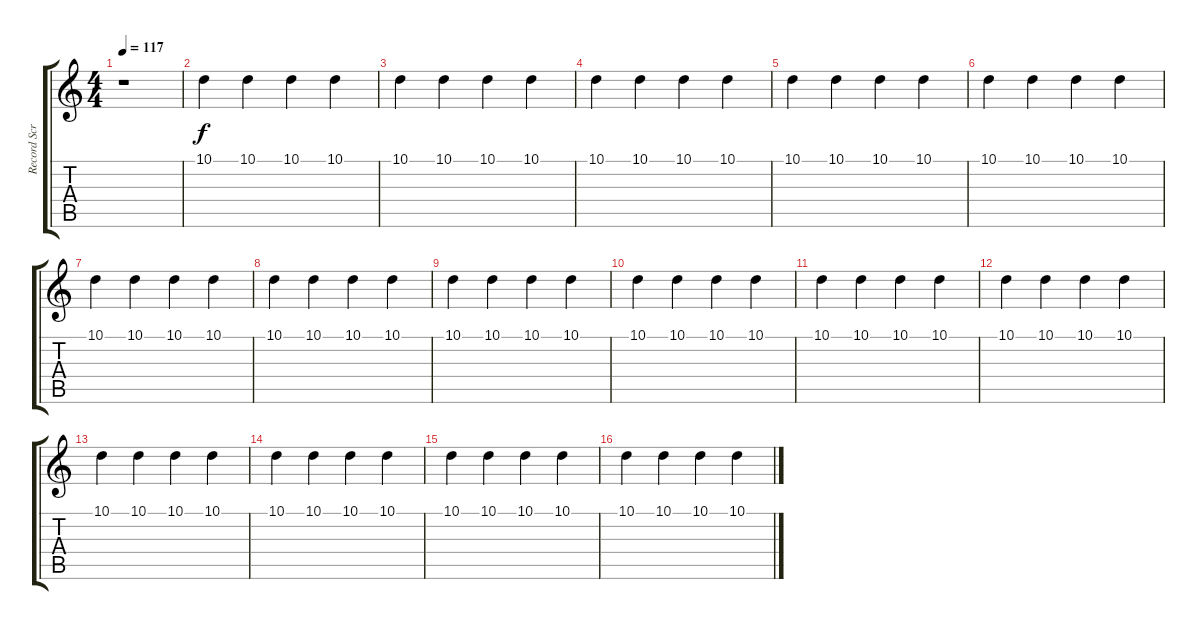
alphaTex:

\track ("Record Scratch" "Record Scr") {instrument seashore}
\staff {score tabs}
\tuning (E4 B3 G3 D3 A2 D2) {hide}
\ts (4 4)
\tempo 117
\clef g2
\ks c
r.1{dy f} |
10.1.4{volume 16} 10.1.4 10.1.4 10.1.4 |
10.1.4 10.1.4 10.1.4 10.1.4 |
10.1.4 10.1.4 10.1.4 10.1.4 |
10.1.4 10.1.4 10.1.4 10.1.4 |
10.1.4 10.1.4 10.1.4 10.1.4 |
10.1.4 10.1.4 10.1.4 10.1.4 |
10.1.4 10.1.4 10.1.4 10.1.4 |
10.1.4 10.1.4 10.1.4 10.1.4 |
10.1.4 10.1.4 10.1.4 10.1.4 |
10.1.4 10.1.4 10.1.4 10.1.4 |
10.1.4 10.1.4 10.1.4 10.1.4 |
10.1.4 10.1.4 10.1.4 10.1.4 |
10.1.4 10.1.4 10.1.4 10.1.4 |
10.1.4 10.1.4 10.1.4 10.1.4 |
10.1.4 10.1.4 10.1.4 10.1.4
